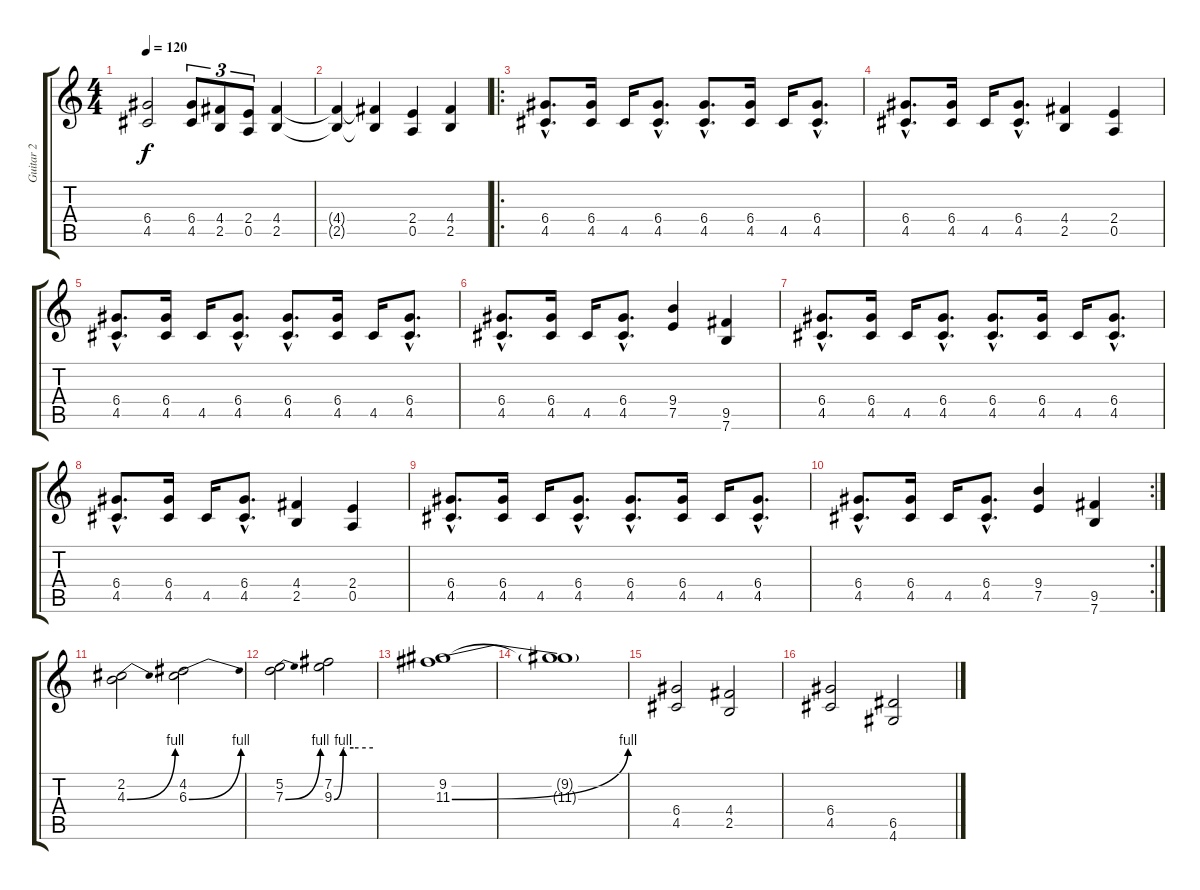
\track ("Guitar 2" "Guitar 2") {instrument distortionguitar}
\staff {score tabs}
\tuning (E4 B3 G3 D3 A2 E2) {hide}
\ts (4 4)
\tempo 120
\clef g2
\ks c
(6.4 4.5).2{dy f} (6.4 4.5).8{tu (3 2)} (4.4 2.5).8{tu (3 2)} (2.4 0.5).8{tu (3 2)} (4.4 2.5).4 |
(4.4{t} 2.5{t}).4 (4.4{t} 2.5{t}).4 (2.4 0.5).4 (4.4 2.5).4 |
\ro
(6.4{hac} 4.5{hac}).8{d} (6.4 4.5).16 4.5.16 (6.4{hac} 4.5{hac}).8{d} (6.4{hac} 4.5{hac}).8{d} (6.4 4.5).16 4.5.16 (6.4{hac} 4.5{hac}).8{d} |
(6.4{hac} 4.5{hac}).8{d} (6.4 4.5).16 4.5.16 (6.4{hac} 4.5{hac}).8{d} (4.4 2.5).4 (2.4 0.5).4 |
(6.4{hac} 4.5{hac}).8{d} (6.4 4.5).16 4.5.16 (6.4{hac} 4.5{hac}).8{d} (6.4{hac} 4.5{hac}).8{d} (6.4 4.5).16 4.5.16 (6.4{hac} 4.5{hac}).8{d} |
(6.4{hac} 4.5{hac}).8{d} (6.4 4.5).16 4.5.16 (6.4{hac} 4.5{hac}).8{d} (9.4 7.5).4 (9.5 7.6).4 |
(6.4{hac} 4.5{hac}).8{d} (6.4 4.5).16 4.5.16 (6.4{hac} 4.5{hac}).8{d} (6.4{hac} 4.5{hac}).8{d} (6.4 4.5).16 4.5.16 (6.4{hac} 4.5{hac}).8{d} |
(6.4{hac} 4.5{hac}).8{d} (6.4 4.5).16 4.5.16 (6.4{hac} 4.5{hac}).8{d} (4.4 2.5).4 (2.4 0.5).4 |
(6.4{hac} 4.5{hac}).8{d} (6.4 4.5).16 4.5.16 (6.4{hac} 4.5{hac}).8{d} (6.4{hac} 4.5{hac}).8{d} (6.4 4.5).16 4.5.16 (6.4{hac} 4.5{hac}).8{d} |
\rc 2
(6.4{hac} 4.5{hac}).8{d} (6.4 4.5).16 4.5.16 (6.4{hac} 4.5{hac}).8{d} (9.4 7.5).4 (9.5 7.6).4 |
(2.2 4.3{be (bend 0 0 60 4)}).2 (4.2 6.3{be (bend 0 0 60 4)}).2 |
(5.2 7.3{be (bend 0 0 60 4)}).2 (7.2 9.3{be (custom 0 0 14 4 16 4 30 4 60 4)}).2 |
(9.2 11.3{be (bend 0 0 60 4)}).1 |
(9.2{t} 11.3{t}).1 |
(6.4 4.5).2 (4.4 2.5).2 |
(6.4 4.5).2 (6.5 4.6).2
